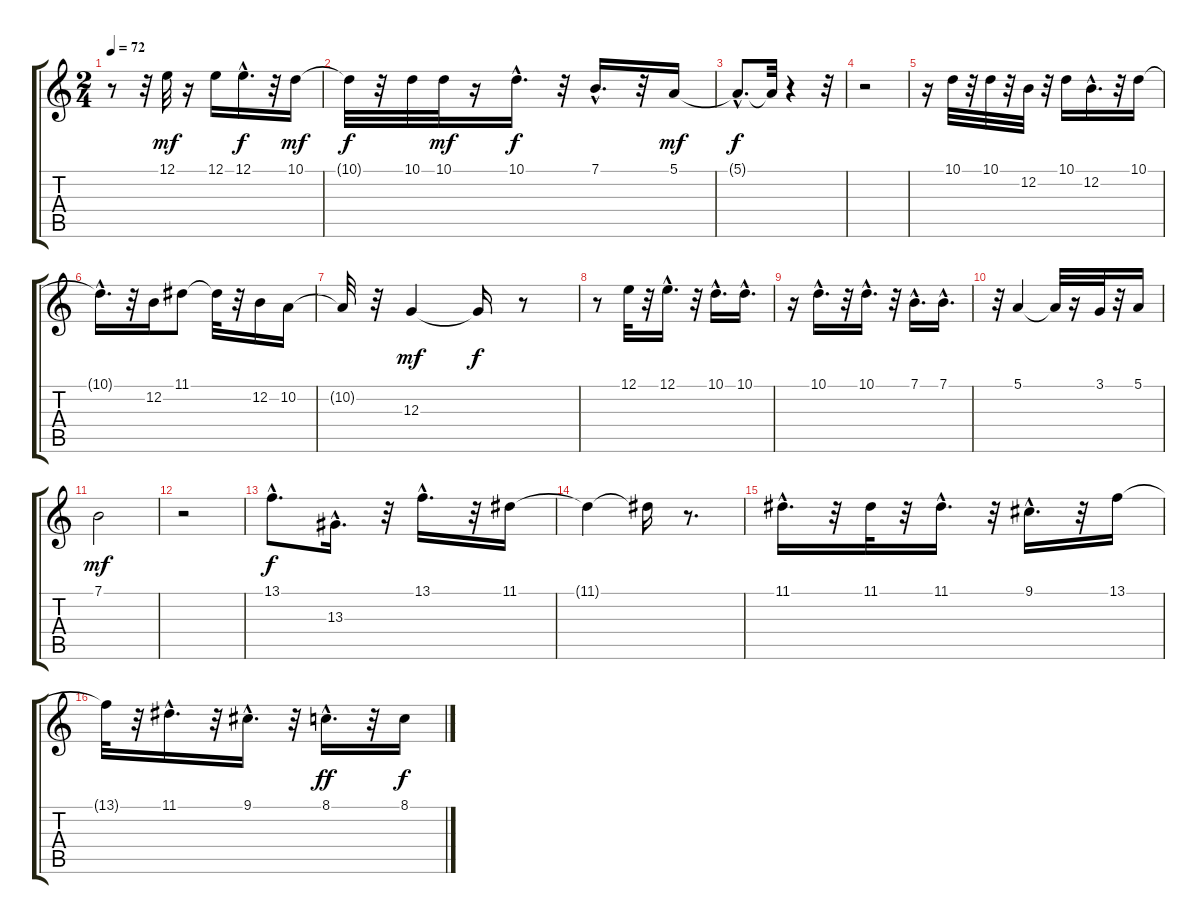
\track "" {instrument flute}
\staff {score tabs}
\tuning (E4 B3 G3 D3 A2 E2) {hide}
\ts (2 4)
\tempo 72
\clef g2
\ks c
r.8{dy f} r.32 12.1.32{dy mf} r.16 12.1.16 12.1{hac}.16{d dy f} r.32 10.1.16{dy mf} |
10.1{t}.32{dy f} r.32 10.1.32 10.1.32{dy mf} r.16 10.1{hac}.16{d dy f} r.32 7.1{hac}.16{d} r.32 5.1.16{dy mf} |
5.1{hac t}.8{d dy f} 5.1{t}.32 r.4 r.32 |
r.2 |
r.16 10.1.32 r.32 10.1.32 r.32 12.2.32 r.32 10.1.16 12.2{hac}.16{d} r.32 10.1.16 |
10.1{hac t}.16{d} r.32 12.2.16 11.1.8 11.1{t}.32 r.32 12.2.16 10.2.16 |
10.2{t}.32 r.32 12.3.4{dy mf} 12.3{t}.16{dy f} r.8 |
r.8 12.1.32 r.32 12.1{hac}.16{d} r.32 10.1{hac}.16{d} 10.1{hac}.16{d} |
r.16 10.1{hac}.16{d} r.32 10.1{hac}.16{d} r.32 7.1{hac}.16{d} 7.1{hac}.16{d} |
r.32 5.1.4 5.1{t}.32 r.16 3.1.32 r.32 5.1.16 |
7.1.2{dy mf} |
r.2 |
13.1{hac}.8{d dy f} 13.3{hac}.16{d} r.32 13.1{hac}.16{d} r.32 11.1.16 |
11.1{t}.4 11.1{t}.16 r.8{d} |
11.1{hac}.16{d} r.32 11.1.32 r.32 11.1{hac}.16{d} r.32 9.1{hac}.16{d} r.32 13.1.16 |
13.1{t}.32 r.32 11.1{hac}.16{d} r.32 9.1{hac}.16{d} r.32 8.1{hac}.16{d dy ff} r.32 8.1.16{dy f}
